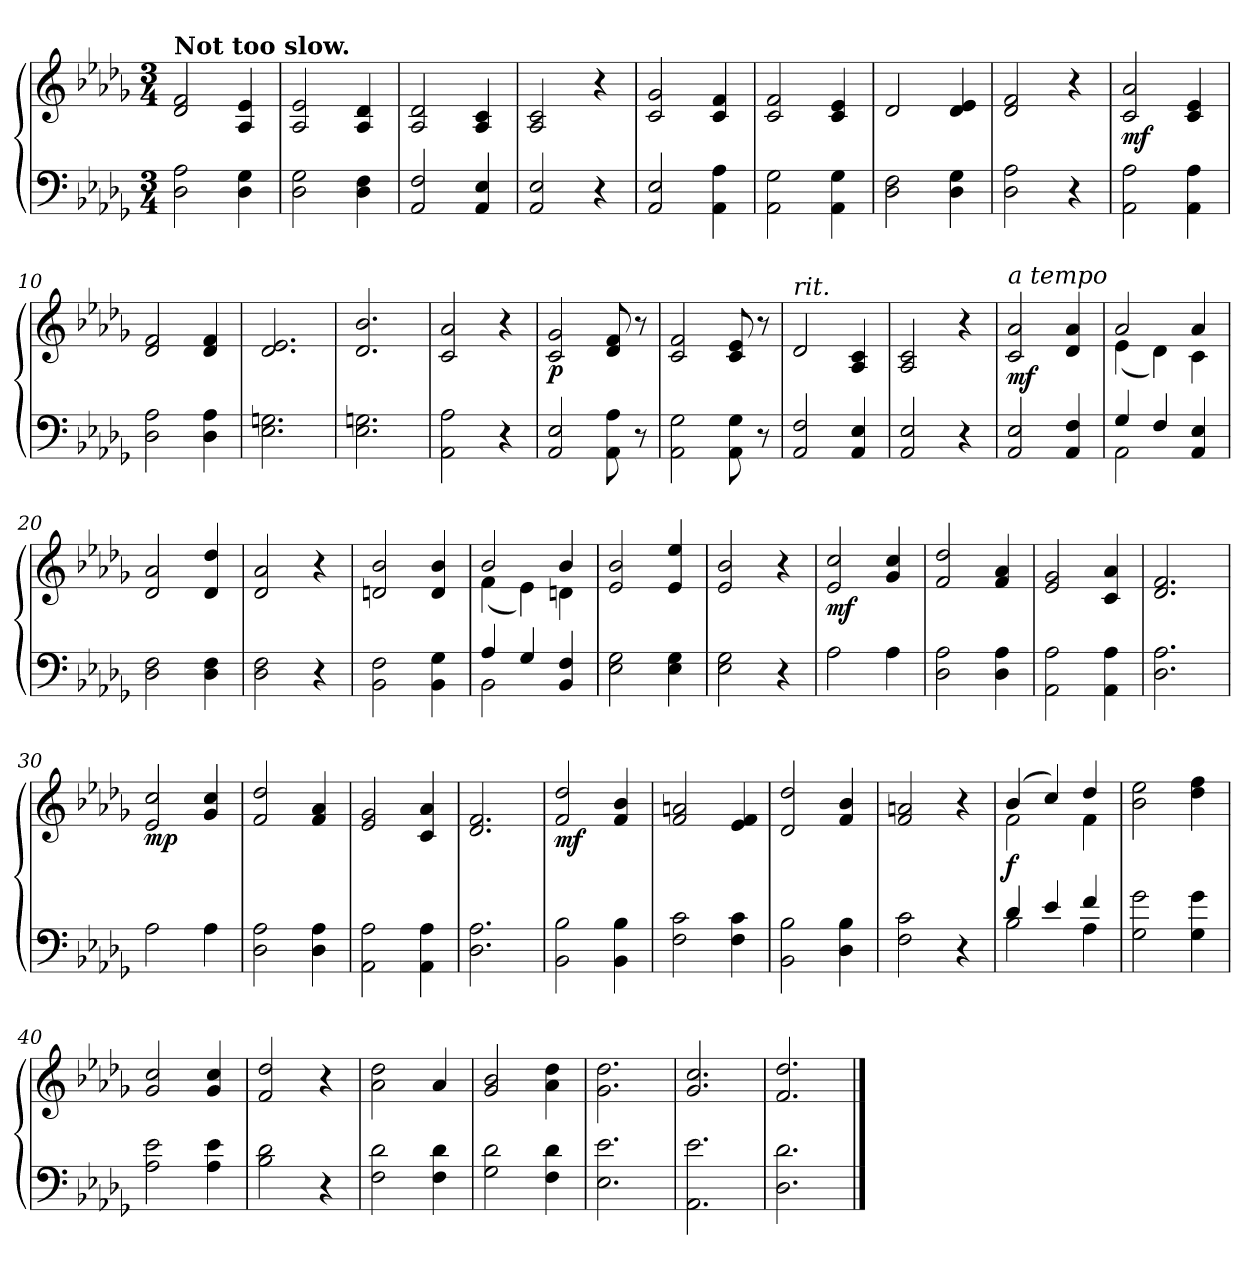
**kern	**kern	**dynam
*part1	*part1	*part1
*staff2	*staff1	*staff1/2
*clefF4	*clefG2	*
*k[b-e-a-d-g-]	*k[b-e-a-d-g-]	*
*D-:	*D-:	*
*M3/4	*M3/4	*
=1	=1	=1
!	!LO:TX:a:B:t=Not too slow.	!
2D-\ 2A-\	2d-/ 2f/	.
4D-\ 4G-\	4A-/ 4e-/	.
=2	=2	=2
2D-\ 2G-\	2A-/ 2e-/	.
4D-\ 4F\	4A-/ 4d-/	.
=3	=3	=3
2AA-/ 2F/	2A-/ 2d-/	.
4AA-/ 4E-/	4A-/ 4c/	.
=4	=4	=4
2AA-/ 2E-/	2A-/ 2c/	.
4r	4r	.
=5	=5	=5
2AA-/ 2E-/	2c/ 2g-/	.
4AA-\ 4A-\	4c/ 4f/	.
!!LO:LB:g=z
=6	=6	=6
2AA-\ 2G-\	2c/ 2f/	.
4AA-\ 4G-\	4c/ 4e-/	.
=7	=7	=7
2D-\ 2F\	2d-/	.
4D-\ 4G-\	4d-/ 4e-/	.
=8	=8	=8
2D-\ 2A-\	2d-/ 2f/	.
4r	4r	.
=9	=9	=9
!	!	!LO:DY:b
2AA-\ 2A-\	2c/ 2a-/	mf
4AA-\ 4A-\	4c/ 4e-/	.
=10	=10	=10
2D-\ 2A-\	2d-/ 2f/	.
4D-\ 4A-\	4d-/ 4f/	.
!!LO:LB:g=z
=11	=11	=11
2.E-\ 2.Gn\	2.d-/ 2.e-/	.
=12	=12	=12
2.E-\ 2.Gn\	2.d-/ 2.b-/	.
=13	=13	=13
2AA-\ 2A-\	2c/ 2a-/	.
4r	4r	.
=14	=14	=14
!	!	!LO:DY:b
2AA-/ 2E-/	2c/ 2g-/	p
8AA-\ 8A-\	8d-/ 8f/	.
8r	8r	.
=15	=15	=15
2AA-\ 2G-\	2c/ 2f/	.
8AA-\ 8G-\	8c/ 8e-/	.
8r	8r	.
=16	=16	=16
!	!LO:TX:a:i:t=rit.	!
2AA-/ 2F/	2d-/	.
4AA-/ 4E-/	4A-/ 4c/	.
=17	=17	=17
2AA-/ 2E-/	2A-/ 2c/	.
4r	4r	.
!!LO:LB:g=z
=18	=18	=18
!	!LO:TX:a:i:t=a tempo	!
!	!	!LO:DY:b
2AA-/ 2E-/	2c/ 2a-/	mf
4AA-/ 4F/	4d-/ 4a-/	.
=19	=19	=19
*^	*^	*
4G-/	2AA-\	2a-/	(<4e-\	.
4F/	.	.	4d-\)	.
4AA-/ 4E-/	4ryy	4a-/	4c\	.
*v	*v	*	*	*
*	*v	*v	*
=20	=20	=20
2D-\ 2F\	2d-/ 2a-/	.
4D-\ 4F\	4d-/ 4dd-/	.
=21	=21	=21
2D-\ 2F\	2d-/ 2a-/	.
4r	4r	.
=22	=22	=22
2BB-\ 2F\	2dn/ 2b-/	.
4BB-\ 4G-\	4d/ 4b-/	.
=23	=23	=23
*^	*^	*
4A-/	2BB-\	2b-/	(<4f\	.
4G-/	.	.	4e-\)	.
4BB-/ 4F/	4ryy	4b-/	4dn\	.
*v	*v	*	*	*
*	*v	*v	*
!!LO:PB:g=z
=24	=24	=24
2E-\ 2G-\	2e-/ 2b-/	.
4E-\ 4G-\	4e-/ 4ee-/	.
=25	=25	=25
2E-\ 2G-\	2e-/ 2b-/	.
4r	4r	.
=26	=26	=26
!	!	!LO:DY:b
2A-\	2e-/ 2cc/	mf
4A-\	4g-/ 4cc/	.
=27	=27	=27
2D-\ 2A-\	2f/ 2dd-/	.
4D-\ 4A-\	4f/ 4a-/	.
=28	=28	=28
2AA-\ 2A-\	2e-/ 2g-/	.
4AA-\ 4A-\	4c/ 4a-/	.
=29	=29	=29
2.D-\ 2.A-\	2.d-/ 2.f/	.
!!LO:LB:g=z
=30	=30	=30
!	!	!LO:DY:b
2A-\	2e-/ 2cc/	mp
4A-\	4g-/ 4cc/	.
=31	=31	=31
2D-\ 2A-\	2f/ 2dd-/	.
4D-\ 4A-\	4f/ 4a-/	.
=32	=32	=32
2AA-\ 2A-\	2e-/ 2g-/	.
4AA-\ 4A-\	4c/ 4a-/	.
=33	=33	=33
2.D-\ 2.A-\	2.d-/ 2.f/	.
=34	=34	=34
!	!	!LO:DY:b
2BB-\ 2B-\	2f/ 2dd-/	mf
4BB-\ 4B-\	4f/ 4b-/	.
!!LO:LB:g=z
=35	=35	=35
2F\ 2c\	2f/ 2an/	.
4F\ 4c\	4e-/ 4f/	.
=36	=36	=36
2BB-\ 2B-\	2d-/ 2dd-/	.
4D-\ 4B-\	4f/ 4b-/	.
=37	=37	=37
2F\ 2c\	2f/ 2an/	.
4r	4r	.
=38	=38	=38
*^	*^	*
!	!	!	!	!LO:DY:b
4d-/	2B-\	(>4b-/	2f\	f
4e-/	.	4cc/)	.	.
4f/	4A-\	4dd-/	4f\	.
*v	*v	*	*	*
*	*v	*v	*
=39	=39	=39
2G-\ 2g-\	2b-\ 2ee-\	.
4G-\ 4g-\	4dd-\ 4ff\	.
!!LO:LB:g=z
=40	=40	=40
2A-\ 2e-\	2g-/ 2cc/	.
4A-\ 4e-\	4g-/ 4cc/	.
=41	=41	=41
2B-\ 2d-\	2f/ 2dd-/	.
4r	4r	.
=42	=42	=42
2F\ 2d-\	2a-\ 2dd-\	.
4F\ 4d-\	4a-/	.
=43	=43	=43
2G-\ 2d-\	2g-/ 2b-/	.
4F\ 4d-\	4a-\ 4dd-\	.
=44	=44	=44
2.E-\ 2.e-\	2.g-\ 2.dd-\	.
=45	=45	=45
2.AA-\ 2.e-\	2.g-/ 2.cc/	.
=46	=46	=46
2.D-\ 2.d-\	2.f/ 2.dd-/	.
==	==	==
*-	*-	*-
